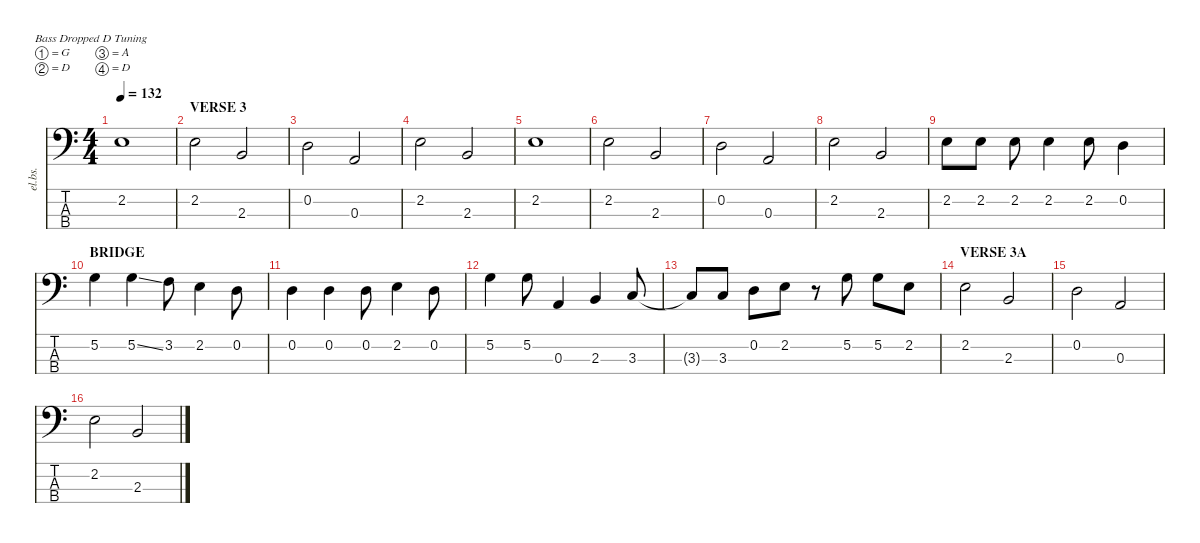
\defaultSystemsLayout 4
\hideDynamics
\bracketExtendMode nobrackets
\otherSystemsTrackNameOrientation horizontal
\track ("Bass" "el.bs.") {instrument electricbassfinger}
\staff {score tabs}
\tuning (G2 D2 A1 D1)
\ts (4 4)
\tempo 132
\clef f4
\ks c
2.2.1{dy f beam Down} |
\section ("" "VERSE 3")
2.2.2{beam Down} 2.3.2{beam Up} |
0.2.2{beam Down} 0.3.2{beam Up} |
2.2.2{beam Down} 2.3.2{beam Up} |
2.2.1{beam Down} |
2.2.2{beam Down} 2.3.2{beam Up} |
0.2.2{beam Down} 0.3.2{beam Up} |
2.2.2{beam Down} 2.3.2{beam Up} |
2.2.8{beam Down} 2.2.8{beam Down} 2.2.8{beam Down} 2.2.4{beam Down} 2.2.8{beam Down} 0.2.4{beam Down} |
\section ("" "BRIDGE")
5.2.4{beam Down} 5.2{ss}.4{beam Down} 3.2.8{beam Down} 2.2.4{beam Down} 0.2.8{beam Down} |
0.2.4{beam Down} 0.2.4{beam Down} 0.2.8{beam Down} 2.2.4{beam Down} 0.2.8{beam Down} |
5.2.4{beam Down} 5.2.8{beam Down} 0.3.4{beam Up} 2.3.4{beam Up} 3.3.8{beam Up} |
3.3{t}.8{beam Up} 3.3.8{beam Up} 0.2.8{beam Down} 2.2.8{beam Down} r.8{beam Down} 5.2.8{beam Down} 5.2.8{beam Down} 2.2.8{beam Down} |
\section ("" "VERSE 3A")
2.2.2{beam Down} 2.3.2{beam Up} |
0.2.2{beam Down} 0.3.2{beam Up} |
2.2.2{beam Down} 2.3.2{beam Up}
